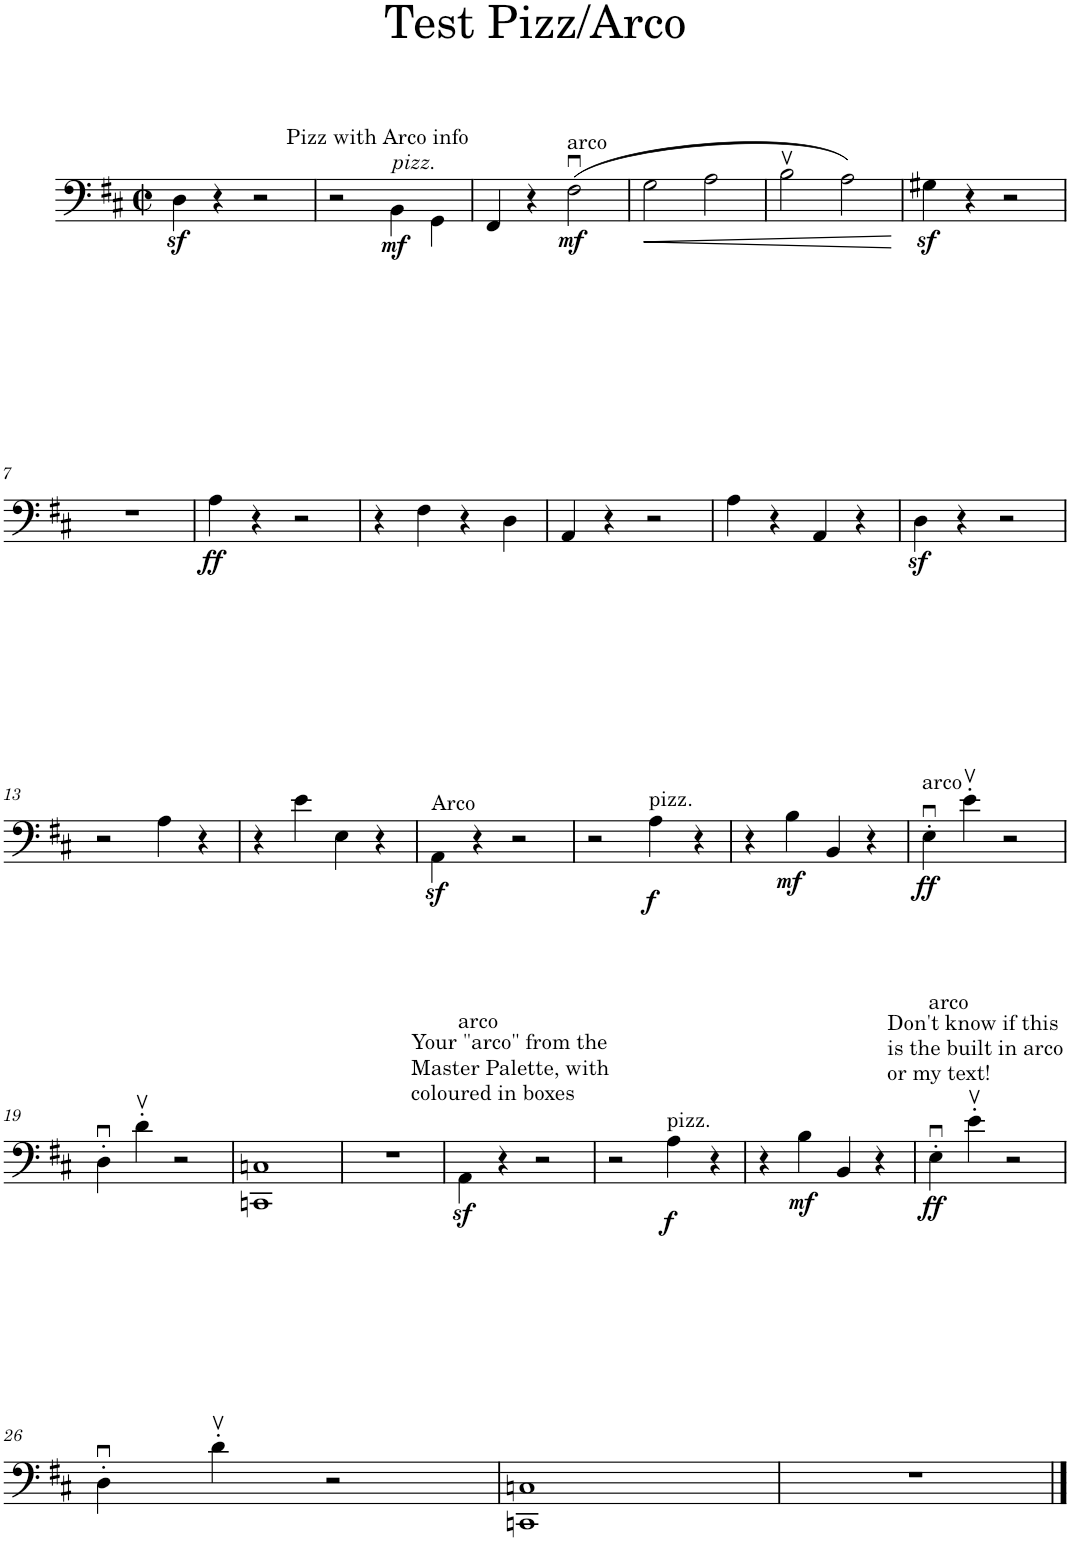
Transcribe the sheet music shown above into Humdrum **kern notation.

**kern	**dynam
*part1	*part1
*staff1	*staff1
*I"Violoncello	*
*I'Vc.	*
*clefF4	*
*k[f#c#]	*
*M2/2	*
*met(c|)	*
=1	=1
4Dz<\	.
4r	.
2r	.
=2	=2
2r	.
!LO:TX:a:i:t=pizz.	!
!LO:TX:a:t=Pizz with Arco info	!
!	!LO:DY:b
4BB\	mf
4GG\	.
=3	=3
4FF#/	.
4r	.
!LO:TX:a:t=arco	!
!	!LO:DY:b
(2F#u\	mf
=4	=4
!	!LO:HP:b
2G\	<
2A\	.
=5	=5
2Bv\	.
2A\)	.
.	[
=6	=6
4G#Xz<\	.
4r	.
2r	.
!!LO:LB:g=z
=7	=7
1r	.
=8	=8
!	!LO:DY:b
4A\	ff
4r	.
2r	.
=9	=9
4r	.
4F#\	.
4r	.
4D\	.
=10	=10
4AA/	.
4r	.
2r	.
=11	=11
4A\	.
4r	.
4AA/	.
4r	.
=12	=12
4Dz<\	.
4r	.
2r	.
!!LO:LB:g=z
=13	=13
2r	.
4A\	.
4r	.
=14	=14
4r	.
4e\	.
4E\	.
4r	.
=15	=15
!LO:TX:a:t=Arco	!
4AAz<\	.
4r	.
2r	.
=16	=16
2r	.
!LO:TX:a:t=pizz.	!
!	!LO:DY:b
4A\	f
4r	.
=17	=17
4r	.
!	!LO:DY:b
4B\	mf
4BB/	.
4r	.
=18	=18
!LO:TX:a:t=arco	!
!	!LO:DY:b
4Eu'\	ff
4ev'\	.
2r	.
!!LO:LB:g=z
=19	=19
4Du'\	.
4dv'\	.
2r	.
=20	=20
1CCn 1Cn	.
=21	=21
1r	.
=22	=22
!LO:TX:a:t=Your "arco" from the	!
!LO:TX:a:t=Master Palette, with	!
!LO:TX:a:t=coloured in boxes	!
!LO:TX:a:t=arco	!
4AAz<\	.
4r	.
2r	.
=23	=23
2r	.
!LO:TX:a:t=pizz.	!
!	!LO:DY:b
4A\	f
4r	.
=24	=24
4r	.
!	!LO:DY:b
4B\	mf
4BB/	.
4r	.
=25	=25
!LO:TX:a:t=Don't know if this	!
!LO:TX:a:t=is the built in arco	!
!LO:TX:a:t=or my text!	!
!LO:TX:a:t=arco	!
!	!LO:DY:b
4Eu'\	ff
4ev'\	.
2r	.
!!LO:LB:g=z
=26	=26
4Du'\	.
4dv'\	.
2r	.
=27	=27
1CCn 1Cn	.
=28	=28
1r	.
==	==
*-	*-
